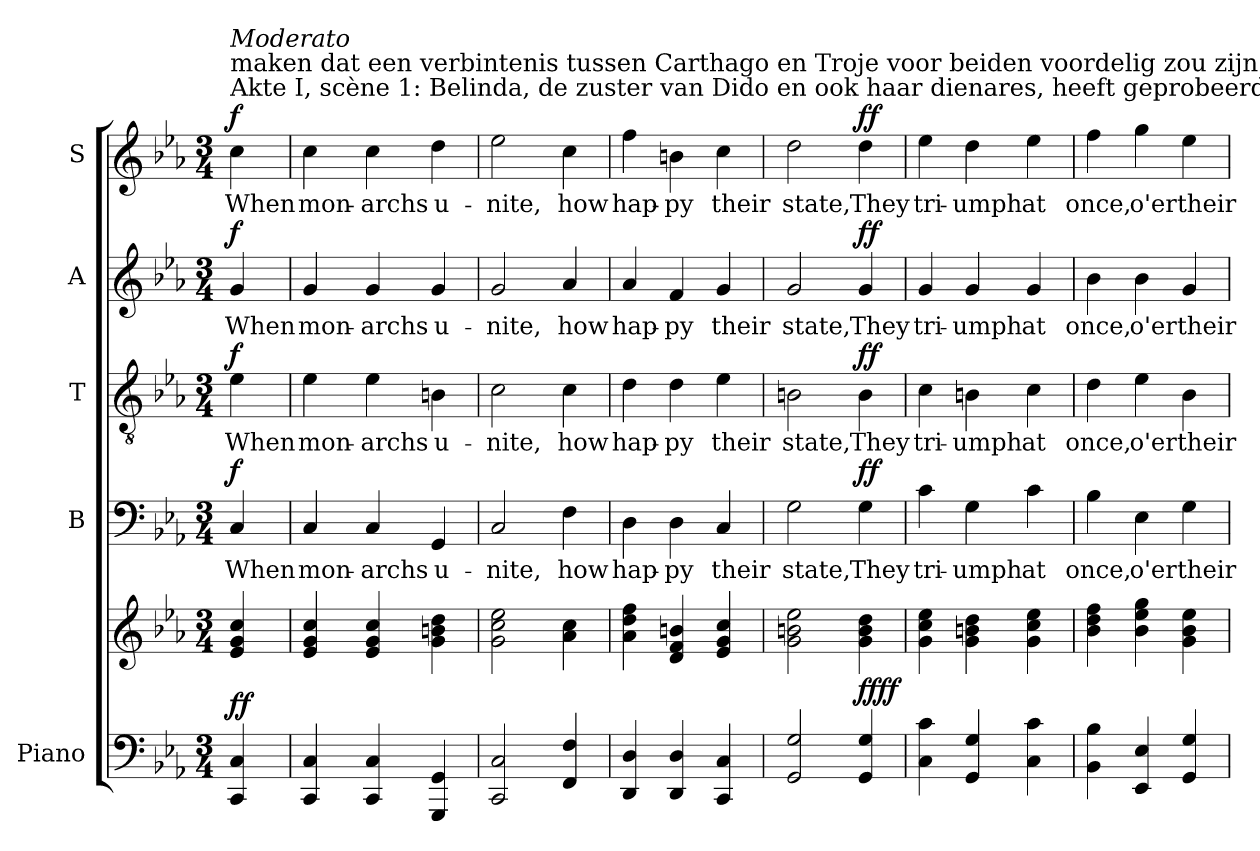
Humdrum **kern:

**kern	**kern	**dynam	**kern	**text	**dynam	**kern	**text	**dynam	**kern	**text	**dynam	**kern	**text	**dynam
*part5	*part5	*part5	*part4	*part4	*part4	*part3	*part3	*part3	*part2	*part2	*part2	*part1	*part1	*part1
*staff6	*staff5	*staff5/6	*staff4	*staff4	*staff4	*staff3	*staff3	*staff3	*staff2	*staff2	*staff2	*staff1	*staff1	*staff1
*I"Piano	*	*	*I"B	*	*	*I"T	*	*	*I"A	*	*	*I"S	*	*
*I'Pno	*	*	*I'B	*	*	*I'T	*	*	*I'A	*	*	*I'S	*	*
*clefF4	*clefG2	*	*clefF4	*	*	*clefGv2	*	*	*clefG2	*	*	*clefG2	*	*
*k[b-e-a-]	*k[b-e-a-]	*	*k[b-e-a-]	*	*	*k[b-e-a-]	*	*	*k[b-e-a-]	*	*	*k[b-e-a-]	*	*
*M3/4	*M3/4	*	*M3/4	*	*	*M3/4	*	*	*M3/4	*	*	*M3/4	*	*
=	=	=	=	=	=	=	=	=	=	=	=	=	=	=
!	!	!	!	!	!	!	!	!	!	!	!	!LO:TX:t=Akte I, scène 1&colon; Belinda, de zuster van Dido en ook haar dienares, heeft geprobeerd Dido duidelijk te	!	!
!	!	!	!	!	!	!	!	!	!	!	!	!LO:TX:t=maken dat een verbintenis tussen Carthago en Troje voor beiden voordelig zou zijn.	!	!
!	!	!	!	!	!	!	!	!	!	!	!	!LO:TX:a:i:t=Moderato	!	!
!	!	!LO:DY:a=2	!	!LO:LY:b	!	!	!LO:LY:b	!	!	!LO:LY:b	!	!	!LO:LY:b	!
!	!	!LO:DY:n=1:a	!	!	!LO:DY:a	!	!	!LO:DY:a	!	!	!LO:DY:a	!	!	!LO:DY:a
4CC/ 4C/	4e-/ 4g/ 4cc/	f f	4C/	When	f	4e-\	When	f	4g/	When	f	4cc\	When	f
=1	=1	=1	=1	=1	=1	=1	=1	=1	=1	=1	=1	=1	=1	=1
!	!	!	!	!LO:LY:b	!	!	!LO:LY:b	!	!	!LO:LY:b	!	!	!LO:LY:b	!
4CC/ 4C/	4e-/ 4g/ 4cc/	.	4C/	mon-	.	4e-\	mon-	.	4g/	mon-	.	4cc\	mon-	.
!	!	!	!	!LO:LY:b	!	!	!LO:LY:b	!	!	!LO:LY:b	!	!	!LO:LY:b	!
4CC/ 4C/	4e-/ 4g/ 4cc/	.	4C/	-archs	.	4e-\	-archs	.	4g/	-archs	.	4cc\	-archs	.
!	!	!	!	!LO:LY:b	!	!	!LO:LY:b	!	!	!LO:LY:b	!	!	!LO:LY:b	!
4GGG/ 4GG/	4g\ 4bn\ 4dd\	.	4GG/	u-	.	4Bn\	u-	.	4g/	u-	.	4dd\	u-	.
=2	=2	=2	=2	=2	=2	=2	=2	=2	=2	=2	=2	=2	=2	=2
!	!	!	!	!LO:LY:b	!	!	!LO:LY:b	!	!	!LO:LY:b	!	!	!LO:LY:b	!
2CC/ 2C/	2g\ 2cc\ 2ee-\	.	2C/	-nite,	.	2c\	-nite,	.	2g/	-nite,	.	2ee-\	-nite,	.
!	!	!	!	!LO:LY:b	!	!	!LO:LY:b	!	!	!LO:LY:b	!	!	!LO:LY:b	!
4FF/ 4F/	4a-\ 4cc\	.	4F\	how	.	4c\	how	.	4a-/	how	.	4cc\	how	.
=3	=3	=3	=3	=3	=3	=3	=3	=3	=3	=3	=3	=3	=3	=3
!	!	!	!	!LO:LY:b	!	!	!LO:LY:b	!	!	!LO:LY:b	!	!	!LO:LY:b	!
4DD/ 4D/	4a-\ 4dd\ 4ff\	.	4D\	hap-	.	4d\	hap-	.	4a-/	hap-	.	4ff\	hap-	.
!	!	!	!	!LO:LY:b	!	!	!LO:LY:b	!	!	!LO:LY:b	!	!	!LO:LY:b	!
4DD/ 4D/	4d/ 4f/ 4bn/	.	4D\	-py	.	4d\	-py	.	4f/	-py	.	4bn\	-py	.
!	!	!	!	!LO:LY:b	!	!	!LO:LY:b	!	!	!LO:LY:b	!	!	!LO:LY:b	!
4CC/ 4C/	4e-/ 4g/ 4cc/	.	4C/	their	.	4e-\	their	.	4g/	their	.	4cc\	their	.
=4	=4	=4	=4	=4	=4	=4	=4	=4	=4	=4	=4	=4	=4	=4
!	!	!	!	!LO:LY:b	!	!	!LO:LY:b	!	!	!LO:LY:b	!	!	!LO:LY:b	!
2GG/ 2G/	2g\ 2bn\ 2ee-\	.	2G\	state,	.	2Bn\	state,	.	2g/	state,	.	2dd\	state,	.
!	!	!LO:DY:a=2	!	!LO:LY:b	!	!	!LO:LY:b	!	!	!LO:LY:b	!	!	!LO:LY:b	!
!	!	!LO:DY:n=1:a	!	!	!LO:DY:a	!	!	!LO:DY:a	!	!	!LO:DY:a	!	!	!LO:DY:a
4GG/ 4G/	4g\ 4b\ 4dd\	ff ff	4G\	They	ff	4B\	They	ff	4g/	They	ff	4dd\	They	ff
=5	=5	=5	=5	=5	=5	=5	=5	=5	=5	=5	=5	=5	=5	=5
!	!	!	!	!LO:LY:b	!	!	!LO:LY:b	!	!	!LO:LY:b	!	!	!LO:LY:b	!
4C\ 4c\	4g\ 4cc\ 4ee-\	.	4c\	tri-	.	4c\	tri-	.	4g/	tri-	.	4ee-\	tri-	.
!	!	!	!	!LO:LY:b	!	!	!LO:LY:b	!	!	!LO:LY:b	!	!	!LO:LY:b	!
4GG/ 4G/	4g\ 4bn\ 4dd\	.	4G\	-umph	.	4Bn\	-umph	.	4g/	-umph	.	4dd\	-umph	.
!	!	!	!	!LO:LY:b	!	!	!LO:LY:b	!	!	!LO:LY:b	!	!	!LO:LY:b	!
4C\ 4c\	4g\ 4cc\ 4ee-\	.	4c\	at	.	4c\	at	.	4g/	at	.	4ee-\	at	.
!!LO:PB:g=z
=6	=6	=6	=6	=6	=6	=6	=6	=6	=6	=6	=6	=6	=6	=6
!	!	!	!	!LO:LY:b	!	!	!LO:LY:b	!	!	!LO:LY:b	!	!	!LO:LY:b	!
4BB-\ 4B-\	4b-\ 4dd\ 4ff\	.	4B-\	once,	.	4d\	once,	.	4b-\	once,	.	4ff\	once,	.
!	!	!	!	!LO:LY:b	!	!	!LO:LY:b	!	!	!LO:LY:b	!	!	!LO:LY:b	!
4EE-/ 4E-/	4b-\ 4ee-\ 4gg\	.	4E-\	o'er	.	4e-\	o'er	.	4b-\	o'er	.	4gg\	o'er	.
!	!	!	!	!LO:LY:b	!	!	!LO:LY:b	!	!	!LO:LY:b	!	!	!LO:LY:b	!
4GG/ 4G/	4g\ 4b-\ 4ee-\	.	4G\	their	.	4B-\	their	.	4g/	their	.	4ee-\	their	.
=	=	=	=	=	=	=	=	=	=	=	=	=	=	=
*-	*-	*-	*-	*-	*-	*-	*-	*-	*-	*-	*-	*-	*-	*-
